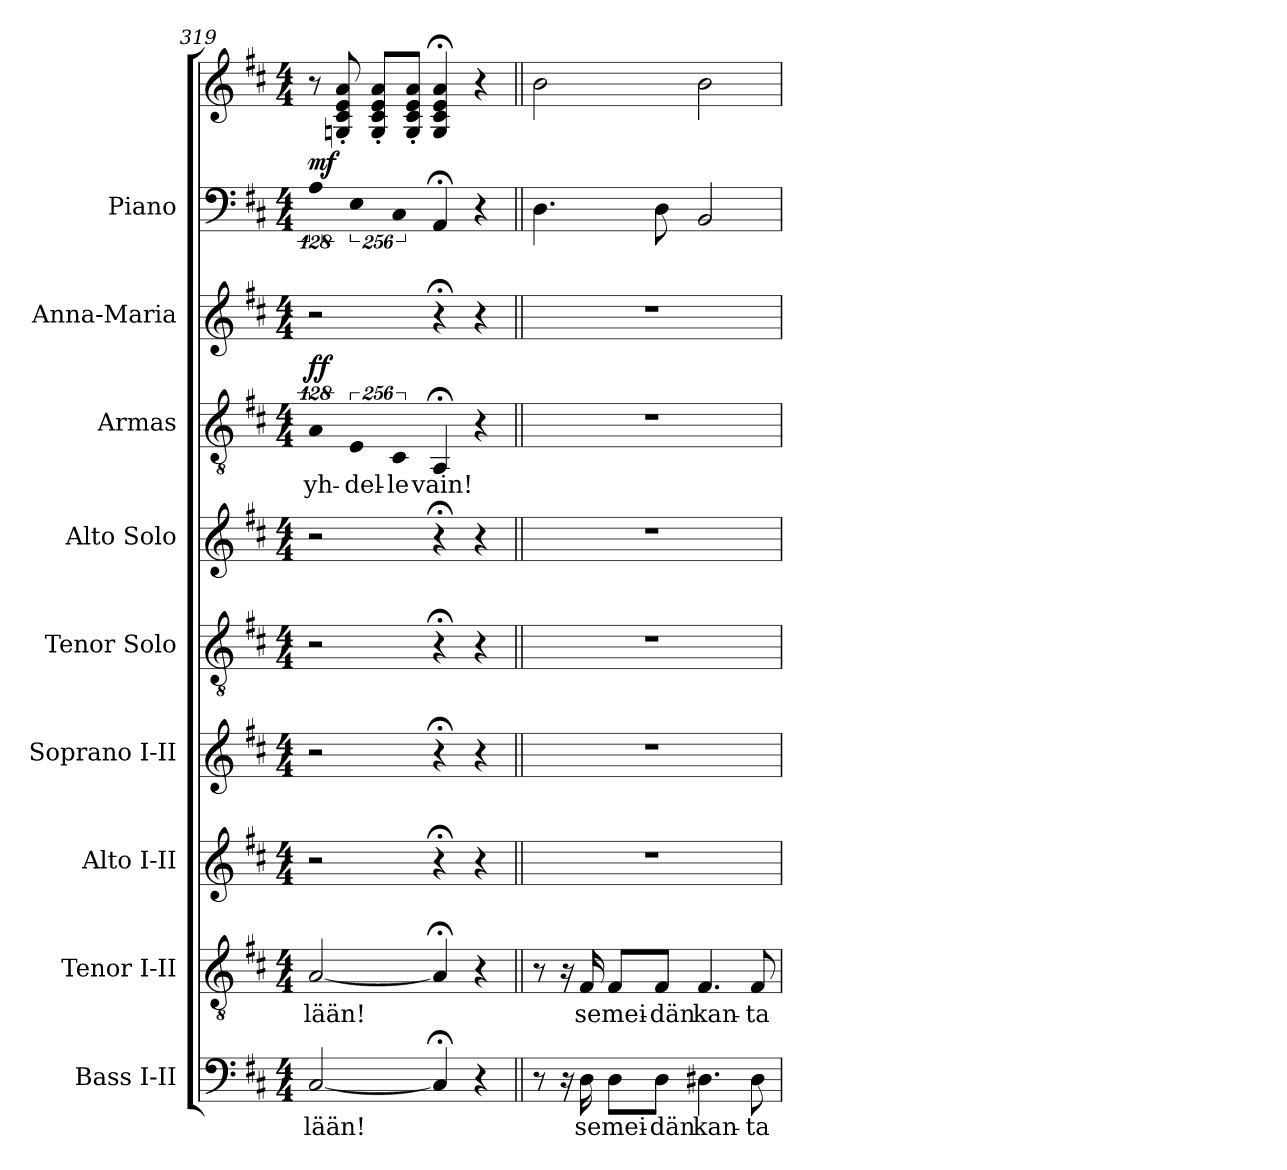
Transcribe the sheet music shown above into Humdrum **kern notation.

**kern	**text	**kern	**text	**kern	**kern	**kern	**kern	**kern	**text	**dynam	**kern	**kern	**kern	**dynam
*part9	*part9	*part8	*part8	*part7	*part6	*part5	*part4	*part3	*part3	*part3	*part2	*part1	*part1	*part1
*staff10	*staff10	*staff9	*staff9	*staff8	*staff7	*staff6	*staff5	*staff4	*staff4	*staff4	*staff3	*staff2	*staff1	*staff1/2
*I"Bass I-II	*	*I"Tenor I-II	*	*I"Alto I-II	*I"Soprano I-II	*I"Tenor Solo	*I"Alto Solo	*I"Armas	*	*	*I"Anna-Maria	*I"Piano	*	*
*I'B.	*	*I'T.	*	*I'A.	*I'S.	*I'T. Solo	*I'A. Solo	*I'Armas	*	*	*I'A-M	*I'Pno.	*	*
*clefF4	*	*clefGv2	*	*clefG2	*clefG2	*clefGv2	*clefG2	*clefGv2	*	*	*clefG2	*clefF4	*clefG2	*
*	*	*ITrd7c12	*	*	*	*ITrd7c12	*	*ITrd7c12	*	*	*	*	*	*
*k[f#c#]	*	*k[f#c#]	*	*k[f#c#]	*k[f#c#]	*k[f#c#]	*k[f#c#]	*k[f#c#]	*	*	*k[f#c#]	*k[f#c#]	*k[f#c#]	*
*D:	*	*D:	*	*D:	*D:	*D:	*D:	*D:	*	*	*D:	*D:	*D:	*
*M4/4	*	*M4/4	*	*M4/4	*M4/4	*M4/4	*M4/4	*M4/4	*	*	*M4/4	*M4/4	*M4/4	*
=319	=319	=319	=319	=319	=319	=319	=319	=319	=319	=319	=319	=319	=319	=319
!	!LO:LY:b:color=#000000	!	!	!	!	!	!	!	!	!	!	!	!	!
!	!	!	!LO:LY:b:color=#000000	!	!	!	!	!LO:N:vis=4	!	!	!	!	!	!
!	!	!	!	!	!	!	!	!	!LO:LY:b:color=#000000	!	!	!LO:N:vis=4	!	!
[<2C#i/	-lään!	[<2AAi/	-lään!	2r	2r	2r	2r	512%85AAi/	yh-	ff	2r	512%85Ai\	8r	mf
.	.	.	.	.	.	.	.	.	.	.	.	.	8Gni/' 8c#i' 8ei' 8ai'	.
!	!	!	!	!	!	!	!	!LO:N:vis=4	!	!	!	!	!	!
!	!	!	!	!	!	!	!	!	!LO:LY:b:color=#000000	!	!	!LO:N:vis=4	!	!
.	.	.	.	.	.	.	.	1024%171EEi/	-del-	.	.	1024%171Ei\	.	.
.	.	.	.	.	.	.	.	.	.	.	.	.	8Gi/' 8c#i' 8ei' 8ai'L	.
!	!	!	!	!	!	!	!	!LO:N:vis=4	!	!	!	!	!	!
!	!	!	!	!	!	!	!	!	!LO:LY:b:color=#000000	!	!	!LO:N:vis=4	!	!
.	.	.	.	.	.	.	.	1024%171CC#i/	-le	.	.	1024%171C#i/	.	.
.	.	.	.	.	.	.	.	.	.	.	.	.	8Gi/' 8c#i' 8ei' 8ai'J	.
!	!	!	!	!	!	!	!	!	!LO:LY:b:color=#000000	!	!	!	!	!
4C#;i/]	.	4AA;i/]	.	4r;	4r;	4r;	4r;	4AAA;i/	vain!	.	4r;	4AA;i/	4Gi/; 4c#i; 4ei; 4ai;	.
4r	.	4r	.	4r	4r	4r	4r	4r	.	.	4r	4r	4r	.
!!LO:PB:g=z
=320||	=320||	=320||	=320||	=320||	=320||	=320||	=320||	=320||	=320||	=320||	=320||	=320||	=320||	=320||
*	*	*	*	*	*	*	*	*	*	*	*	*	*MM88	*
8r	.	8r	.	1r	1r	1r	1r	1r	.	.	1r	4.Di\	2bi\	.
16r	.	16r	.	.	.	.	.	.	.	.	.	.	.	.
!	!LO:LY:b:color=#000000	!	!	!	!	!	!	!	!	!	!	!	!	!
!	!	!	!LO:LY:b:color=#000000	!	!	!	!	!	!	!	!	!	!	!
16Di\	se	16FF#i/	se	.	.	.	.	.	.	.	.	.	.	.
!	!LO:LY:b:color=#000000	!	!	!	!	!	!	!	!	!	!	!	!	!
!	!	!	!LO:LY:b:color=#000000	!	!	!	!	!	!	!	!	!	!	!
8Di\L	mei-	8FF#i/L	mei-	.	.	.	.	.	.	.	.	.	.	.
!	!LO:LY:b:color=#000000	!	!	!	!	!	!	!	!	!	!	!	!	!
!	!	!	!LO:LY:b:color=#000000	!	!	!	!	!	!	!	!	!	!	!
8Di\J	-dän	8FF#i/J	-dän	.	.	.	.	.	.	.	.	8Di\	.	.
!	!LO:LY:b:color=#000000	!	!	!	!	!	!	!	!	!	!	!	!	!
!	!	!	!LO:LY:b:color=#000000	!	!	!	!	!	!	!	!	!	!	!
4.D#Xi\	kan-	4.FF#i/	kan-	.	.	.	.	.	.	.	.	2BBi/	2bi\	.
!	!LO:LY:b:color=#000000	!	!	!	!	!	!	!	!	!	!	!	!	!
!	!	!	!LO:LY:b:color=#000000	!	!	!	!	!	!	!	!	!	!	!
8D#i\	-ta-	8FF#i/	-ta-	.	.	.	.	.	.	.	.	.	.	.
=	=	=	=	=	=	=	=	=	=	=	=	=	=	=
*-	*-	*-	*-	*-	*-	*-	*-	*-	*-	*-	*-	*-	*-	*-
